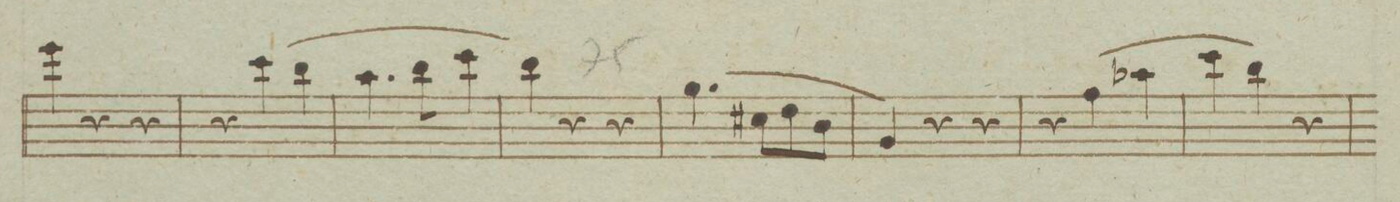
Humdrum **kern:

**kern	**dynam
*I"Violino Primo.	*
*clefG2	*
*k[b-e-]	*
*M3/4	*
4eee-\	.
4r	.
4r	.
=73	=73
4r	.
(4ccc\	.
4bb-\	.
=74	=74
4.aa\	.
8bb-\	.
4ccc\	.
=75	=75
4bb-\)	.
4r	.
4r	.
=76	=76
(4.gg\	.
8cc#X\L	.
8dd\	.
8b-\J	.
=77	=77
4g/)	.
4r	.
4r	.
=78	=78
4r	.
(4ff\	.
4aa-X\	.
=79	=79
4ccc\	.
4bb-\)	.
4r	.
=80	=80
*-	*-
